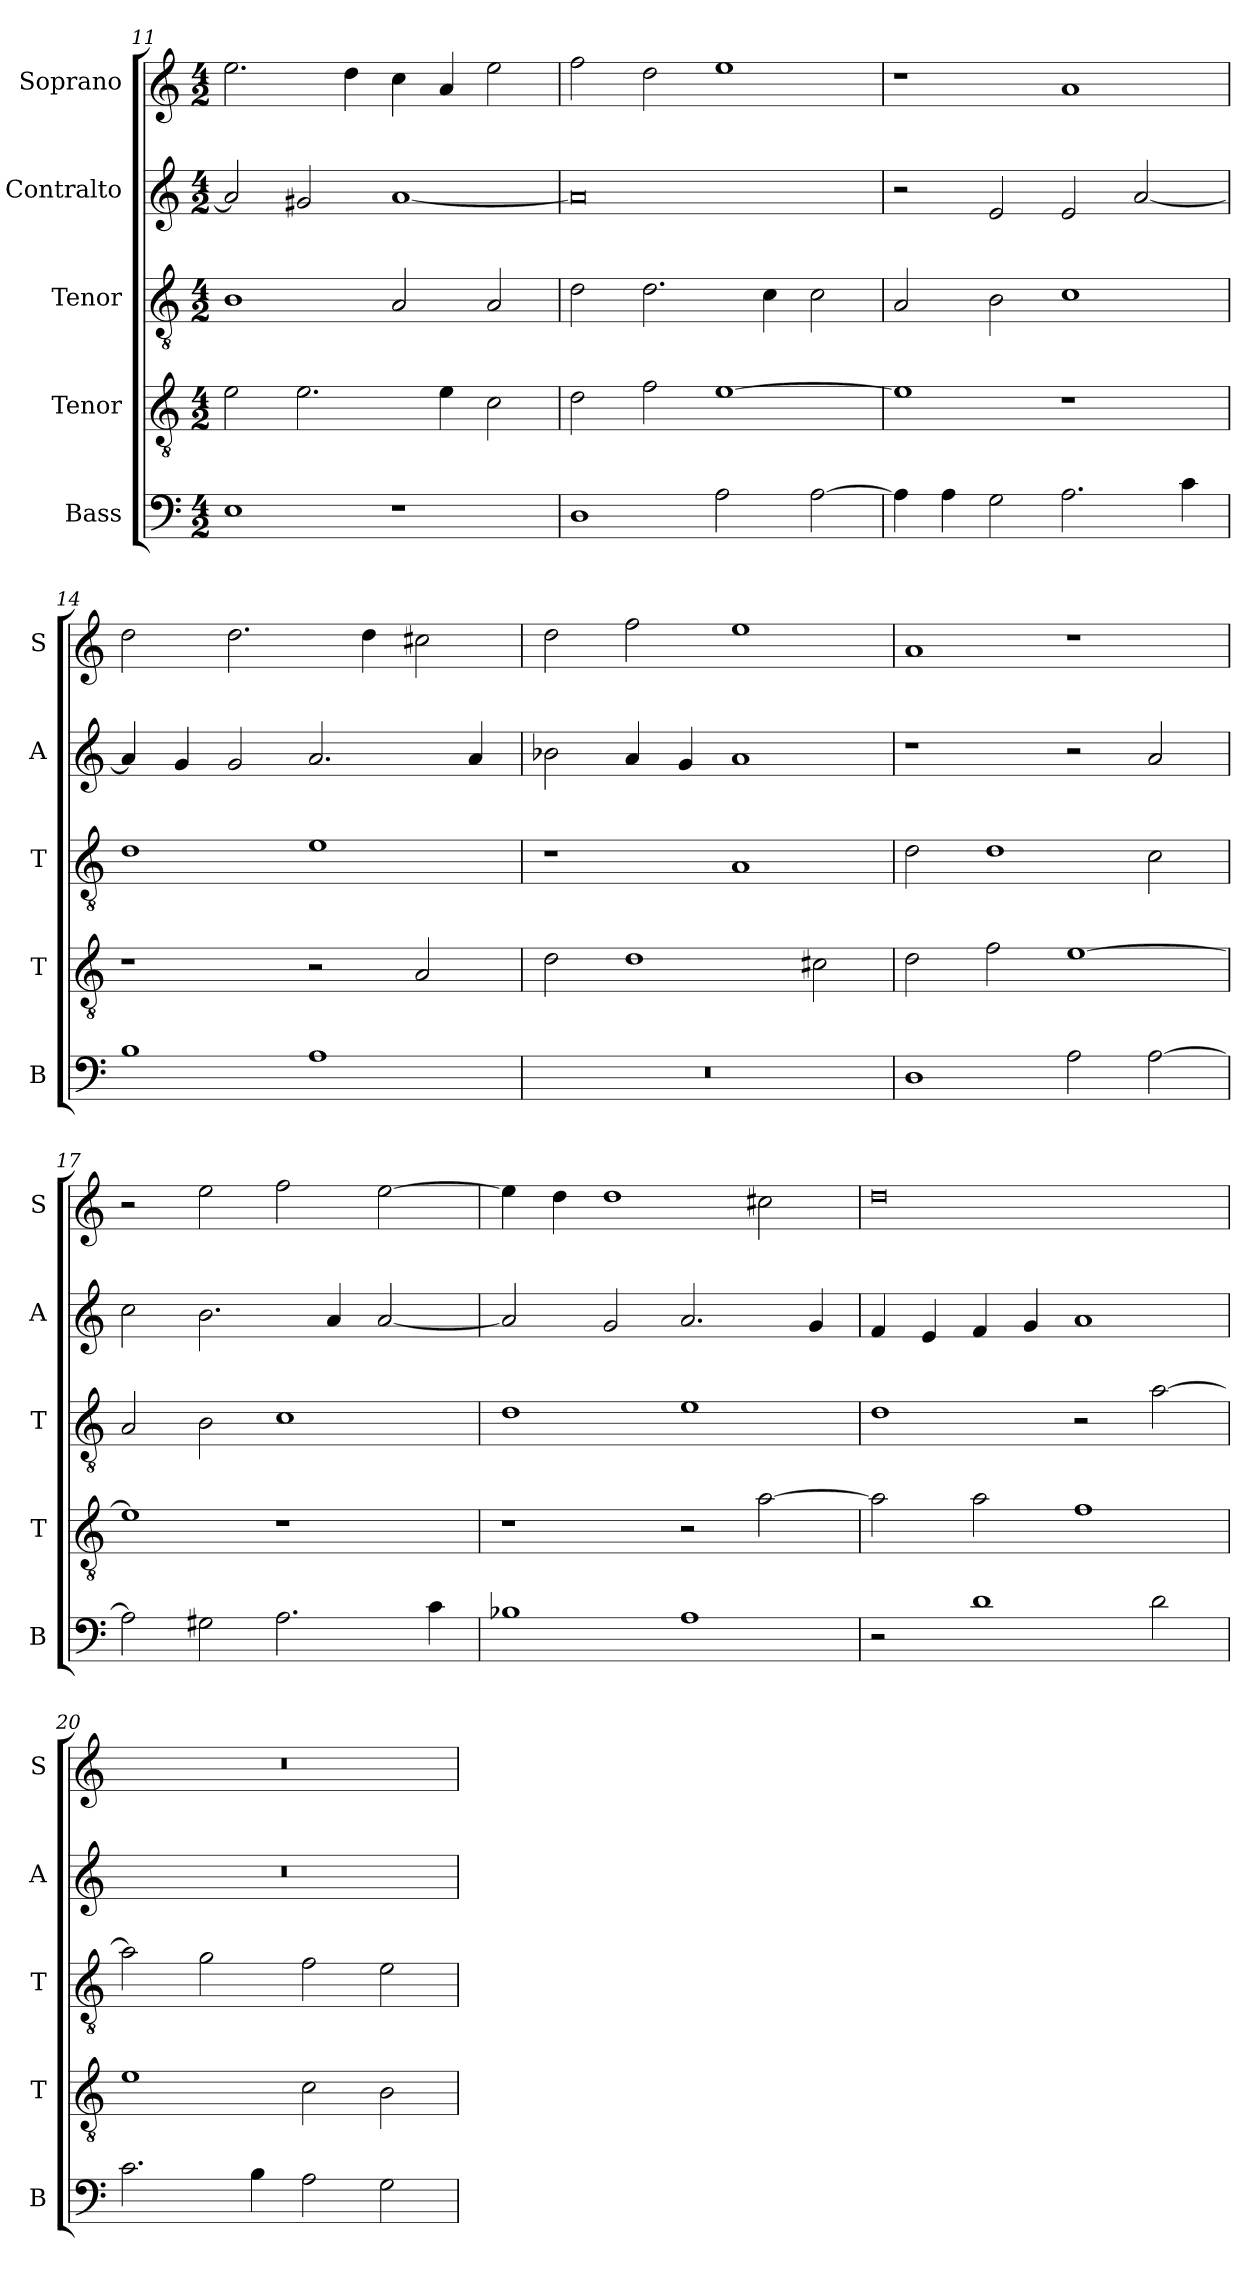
**kern	**kern	**kern	**kern	**kern
*part5	*part4	*part3	*part2	*part1
*staff5	*staff4	*staff3	*staff2	*staff1
*I"Bass	*I"Tenor	*I"Tenor	*I"Contralto	*I"Soprano
*I'B	*I'T	*I'T	*I'A	*I'S
*clefF4	*clefGv2	*clefGv2	*clefG2	*clefG2
*k[]	*k[]	*k[]	*k[]	*k[]
*A:aeo	*A:aeo	*A:aeo	*A:aeo	*A:aeo
*M4/2	*M4/2	*M4/2	*M4/2	*M4/2
=11	=11	=11	=11	=11
1E	2e	1B	2a]	2.ee
.	2.e	.	2g#X	.
.	.	.	.	4dd
1r	.	2A	[1a	4cc
.	4e	.	.	4a
.	2c	2A	.	2ee
=12	=12	=12	=12	=12
1D	2d	2d	0a]	2ff
.	2f	2.d	.	2dd
2A	[1e	.	.	1ee
.	.	4c	.	.
[2A	.	2c	.	.
=13	=13	=13	=13	=13
4A]	1e]	2A	2r	1r
4A	.	.	.	.
2G	.	2B	2e	.
2.A	1r	1c	2e	1a
.	.	.	[2a	.
4c	.	.	.	.
=14	=14	=14	=14	=14
1B	1r	1d	4a]	2dd
.	.	.	4g	.
.	.	.	2g	2.dd
1A	2r	1e	2.a	.
.	.	.	.	4dd
.	2A	.	.	2cc#X
.	.	.	4a	.
=15	=15	=15	=15	=15
0r	2d	1r	2b-X	2dd
.	1d	.	4a	2ff
.	.	.	4g	.
.	.	1A	1a	1ee
.	2c#X	.	.	.
=16	=16	=16	=16	=16
1D	2d	2d	1r	1a
.	2f	1d	.	.
2A	[1e	.	2r	1r
[2A	.	2c	2a	.
=17	=17	=17	=17	=17
2A]	1e]	2A	2cc	2r
2G#X	.	2B	2.b	2ee
2.A	1r	1c	.	2ff
.	.	.	4a	.
.	.	.	[2a	[2ee
4c	.	.	.	.
=18	=18	=18	=18	=18
1B-X	1r	1d	2a]	4ee]
.	.	.	.	4dd
.	.	.	2g	1dd
1A	2r	1e	2.a	.
.	[2a	.	.	2cc#X
.	.	.	4g	.
=19	=19	=19	=19	=19
2r	2a]	1d	4f	0dd
.	.	.	4e	.
1d	2a	.	4f	.
.	.	.	4g	.
.	1f	2r	1a	.
2d	.	[2a	.	.
=20	=20	=20	=20	=20
2.c	1e	2a]	0r	0r
.	.	2g	.	.
4B	.	.	.	.
2A	2c	2f	.	.
2G	2B	2e	.	.
=	=	=	=	=
*-	*-	*-	*-	*-
